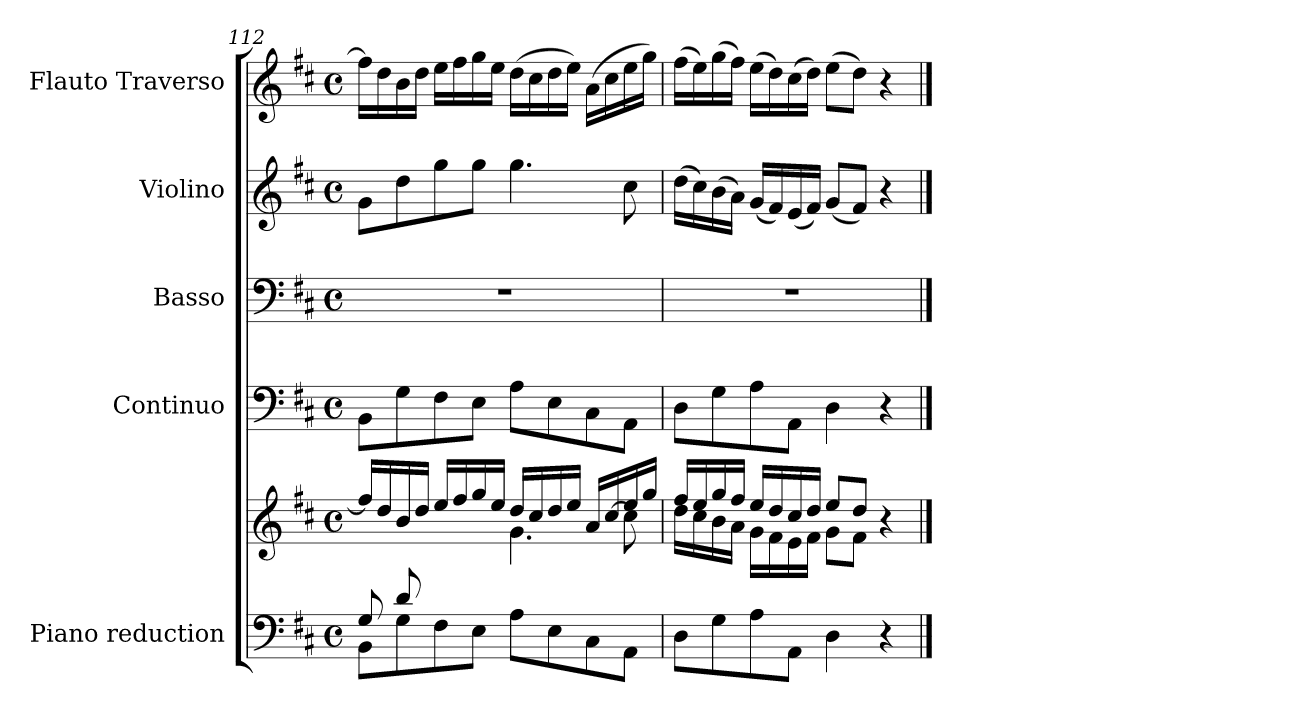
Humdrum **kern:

**kern	**kern	**kern	**kern	**kern	**kern
*part5	*part5	*part4	*part3	*part2	*part1
*staff6	*staff5	*staff4	*staff3	*staff2	*staff1
*I"Piano reduction	*	*I"Continuo	*I"Basso	*I"Violino	*I"Flauto Traverso
*I'Pno	*	*	*	*I'Vln	*I'Fl
*clefF4	*clefG2	*clefF4	*clefF4	*clefG2	*clefG2
*k[f#c#]	*k[f#c#]	*k[f#c#]	*k[f#c#]	*k[f#c#]	*k[f#c#]
*M4/4	*M4/4	*M4/4	*M4/4	*M4/4	*M4/4
*met(c)	*met(c)	*met(c)	*met(c)	*met(c)	*met(c)
=112	=112	=112	=112	=112	=112
*^	*^	*	*	*	*
8G/L	8BB\L	16ff#/LL]	4ryy	8BB\L	1r	8g\L	16ff#\LL]
.	.	16dd/	.	.	.	.	16dd\
8d/	8G\	16b/	.	8G\	.	8dd\	16b\
.	.	16dd/JJ	.	.	.	.	16dd\JJ
2.ryy	8F#\	16ee/LL	8g\	8F#\	.	8gg\	16ee\LL
.	.	16ff#/	.	.	.	.	16ff#\
.	8E\J	16gg/	8g\J	8E\J	.	8gg\J	16gg\
.	.	16ee/JJ	.	.	.	.	16ee\JJ
.	8A\L	16dd/LL	4.g\	8A\L	.	4.gg\	(>16dd\LL
.	.	16cc#/	.	.	.	.	16cc#\
.	8E\	16dd/	.	8E\	.	.	16dd\
.	.	16ee/JJ	.	.	.	.	16ee\JJ)
.	8C#\	16a/LL	.	8C#\	.	.	(>16a\LL
.	.	[16cc#/	.	.	.	.	16cc#\
.	8AA\J	16ee/	8cc#\]	8AA\J	.	8cc#\	16ee\
.	.	16gg/JJ	.	.	.	.	16gg\JJ)
*v	*v	*	*	*	*	*	*
=113	=113	=113	=113	=113	=113	=113
8D\L	16ff#/LL	16dd\LL	8D\L	1r	(>16dd\LL	(>16ff#\LL
.	16ee/	16cc#\	.	.	16cc#\)	16ee\)
8G\	16gg/	16b\	8G\	.	(>16b\	(>16gg\
.	16ff#/JJ	16a\JJ	.	.	16a\JJ)	16ff#\JJ)
8A\	16ee/LL	16g\LL	8A\	.	(<16g/LL	(>16ee\LL
.	16dd/	16f#\	.	.	16f#/)	16dd\)
8AA\J	16cc#/	16e\	8AA\J	.	(<16e/	(>16cc#\
.	16dd/JJ	16f#\JJ	.	.	16f#/JJ)	16dd\JJ)
4D\	8ee/L	8g\L	4D\	.	(<8g/L	(>8ee\L
.	8dd/J	8f#\J	.	.	8f#/J)	8dd\J)
4r	4r	4ryy	4r	.	4r	4r
*	*v	*v	*	*	*	*
==	==	==	==	==	==
*-	*-	*-	*-	*-	*-
